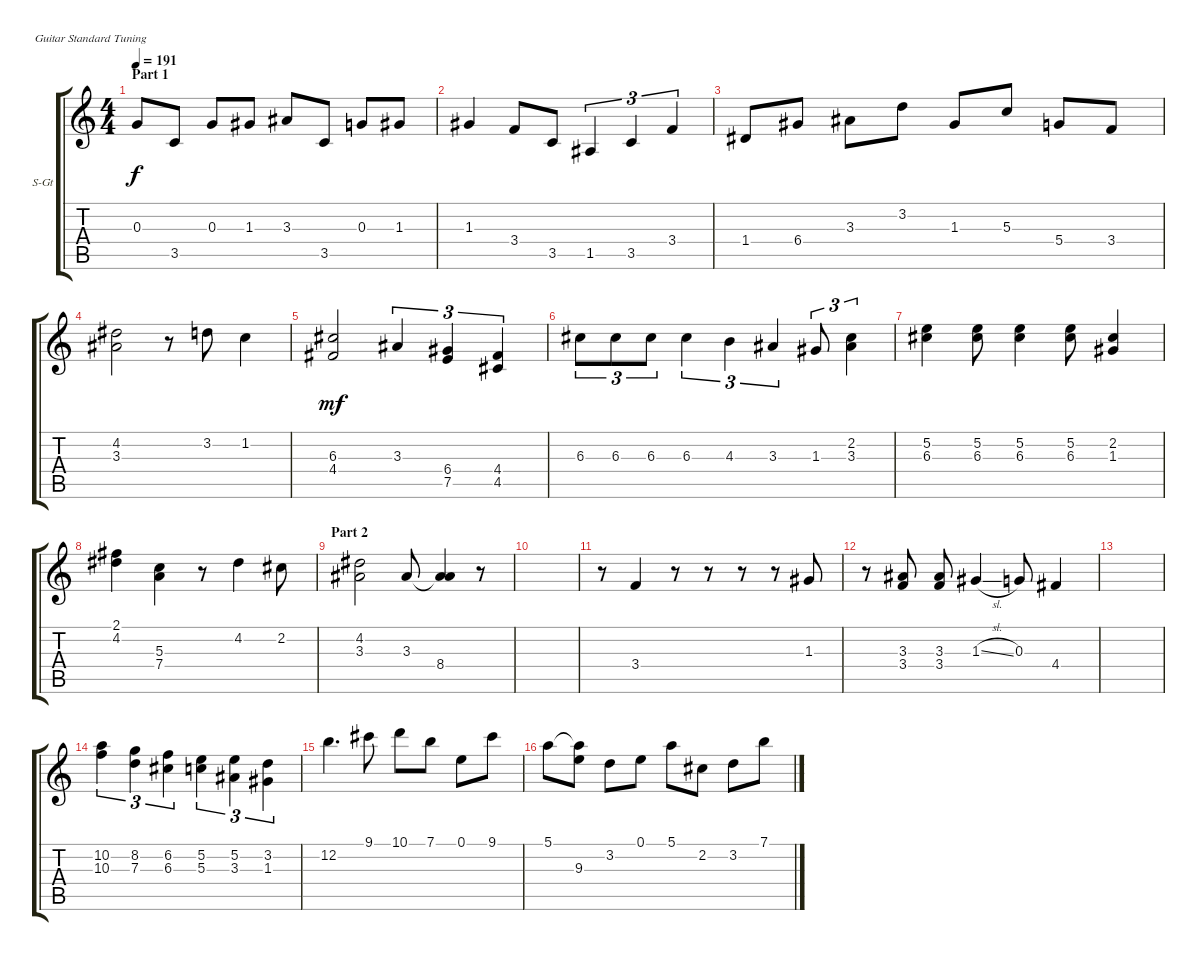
\defaultSystemsLayout 4
\bracketExtendMode groupsimilarinstruments
\firstSystemTrackNameOrientation horizontal
\otherSystemsTrackNameOrientation horizontal
\track ("Background lead" "S-Gt") {instrument acousticguitarsteel}
\staff {score tabs}
\tuning (E4 B3 G3 D3 A2 E2)
\ts (4 4)
\section ("" "Part 1")
\tempo 191
\clef g2
\ks c
0.3.8{dy f instrument acousticguitarsteel} 3.5.8 0.3.8 1.3.8 3.3.8 3.5.8 0.3.8 1.3.8 |
1.3.4 3.4.8 3.5.8 1.5.4{tu (3 2)} 3.5.4{tu (3 2)} 3.4.4{tu (3 2)} |
1.4.8 6.4.8 3.3.8 3.2.8 1.3.8 5.3.8 5.4.8 3.4.8 |
(4.2 3.3).2 r.8 3.2.8 1.2.4 |
(4.4 6.3).2{dy mf} 3.3.4{tu (3 2)} (6.4 7.5).4{tu (3 2)} (4.4 4.5).4{tu (3 2)} |
6.3.8{tu (3 2)} 6.3.8{tu (3 2)} 6.3.8{tu (3 2)} 6.3.4{tu (3 2)} 4.3.4{tu (3 2)} 3.3.4{tu (3 2)} 1.3.8{tu (3 2)} (3.3 2.2).4{tu (3 2)} |
(5.2 6.3).4 (6.3 5.2).8 (5.2 6.3).4 (6.3 5.2).8 (2.2 1.3).4 |
(4.2 2.1).4 (5.3 7.4).4 r.8 4.2.4 2.2.8 |
\section ("" "Part 2")
(4.2 3.3).2 3.3.8 (3.3{t} 8.4).4 r.8 |
|
r.8 3.4.4 r.8 r.8 r.8 r.8 1.3.8 |
r.8 (3.4 3.3).8 (3.4 3.3).8 1.3{sl}.4 0.3.8 4.4.4 |
|
(10.2 10.3).4{tu (3 2)} (8.2 7.3).4{tu (3 2)} (6.2 6.3).4{tu (3 2)} (5.3 5.2).4{tu (3 2)} (5.2 3.3).4{tu (3 2)} (1.3 3.2).4{tu (3 2)} |
12.2.4{d} 9.1.8 10.1.8 7.1.8 0.1.8 9.1.8 |
5.1.8 (9.3 5.1{t}).8 3.2.8 0.1.8 5.1.8 2.2.8 3.2.8 7.1.8
